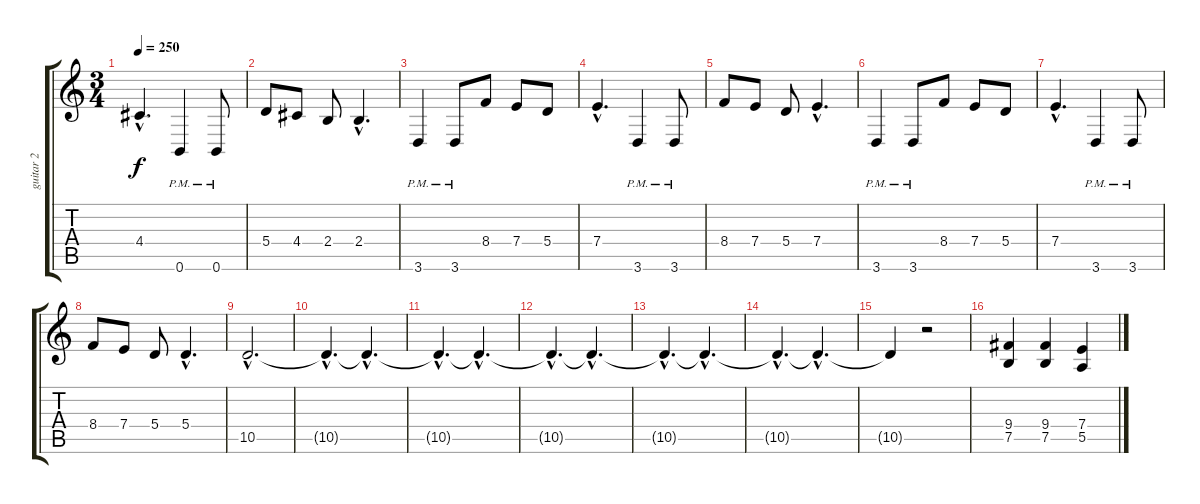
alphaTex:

\track ("guitar 2" "guitar 2") {instrument distortionguitar}
\staff {score tabs}
\tuning (B3 Gb3 D3 A2 E2 B1) {hide}
\ts (3 4)
\tempo 250
\clef g2
\ks c
4.4{hac}.4{d dy f} 0.6{pm}.4 0.6{pm}.8 |
5.4.8 4.4.8 2.4.8 2.4{hac}.4{d} |
3.6{pm}.4 3.6{pm}.8 8.4.8 7.4.8 5.4.8 |
7.4{hac}.4{d} 3.6{pm}.4 3.6{pm}.8 |
8.4.8 7.4.8 5.4.8 7.4{hac}.4{d} |
3.6{pm}.4 3.6{pm}.8 8.4.8 7.4.8 5.4.8 |
7.4{hac}.4{d} 3.6{pm}.4 3.6{pm}.8 |
8.4.8 7.4.8 5.4.8 5.4{hac}.4{d} |
10.5{hac}.2{d} |
10.5{hac t}.4{d} 10.5{hac t}.4{d} |
10.5{hac t}.4{d} 10.5{hac t}.4{d} |
10.5{hac t}.4{d} 10.5{hac t}.4{d} |
10.5{hac t}.4{d} 10.5{hac t}.4{d} |
10.5{hac t}.4{d} 10.5{hac t}.4{d} |
10.5{t}.4 r.2 |
(9.4 7.5).4 (9.4 7.5).4 (7.4 5.5).4
